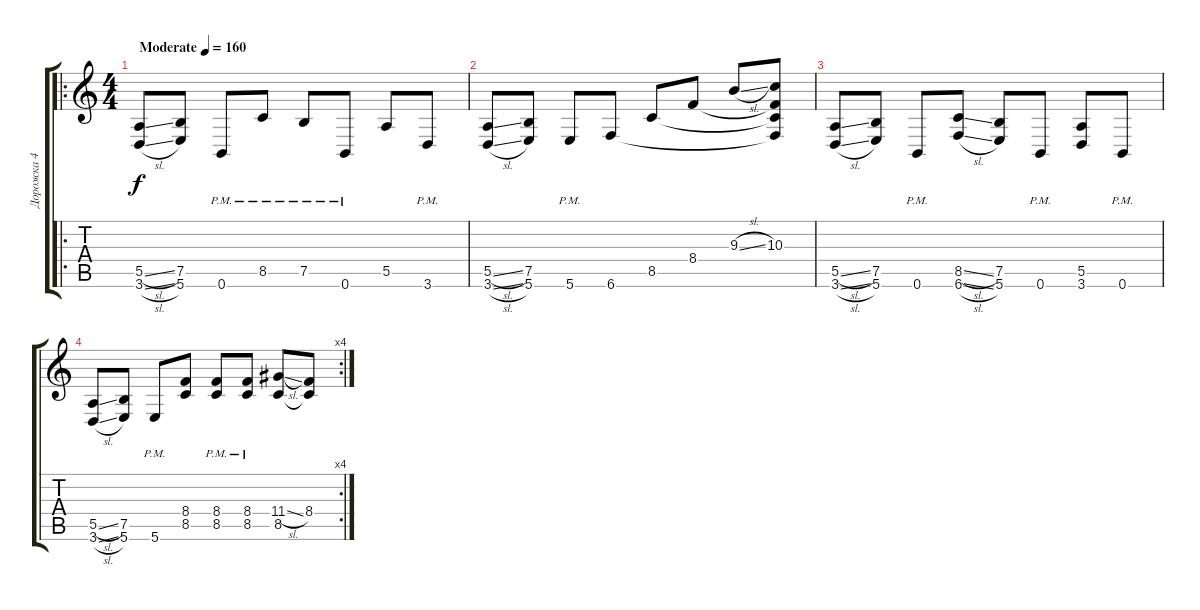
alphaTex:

\track ("Дорожка 4" "Дорожка 4") {instrument distortionguitar}
\staff {score tabs}
\tuning (B3 Gb3 D3 A2 E2 B1) {hide}
\ro
\ts (4 4)
\tempo (160 "Moderate")
\clef g2
\ks c
(5.5{sl} 3.6{sl}).8{dy f instrument distortionguitar} (7.5 5.6).8 0.6{pm}.8 8.5{pm}.8 7.5{pm}.8 0.6{pm}.8 5.5.8 3.6{pm}.8 |
(5.5{sl} 3.6{sl}).8 (7.5 5.6).8 5.6{pm}.8 6.6.8 8.5.8 8.4.8 9.3{sl}.8 (10.3 8.4{t} 8.5{t} 6.6{t}).8 |
(5.5{sl} 3.6{sl}).8 (7.5 5.6).8 0.6{pm}.8 (8.5{sl} 6.6{sl}).8 (7.5 5.6).8 0.6{pm}.8 (5.5 3.6).8 0.6{pm}.8 |
\rc 4
(5.5{sl} 3.6{sl}).8 (7.5 5.6).8 5.6{pm}.8 (8.4 8.5).8 (8.4{pm} 8.5{pm}).8 (8.4{pm} 8.5{pm}).8 (11.4{sl} 8.5).8 (8.4 8.5{t}).8
